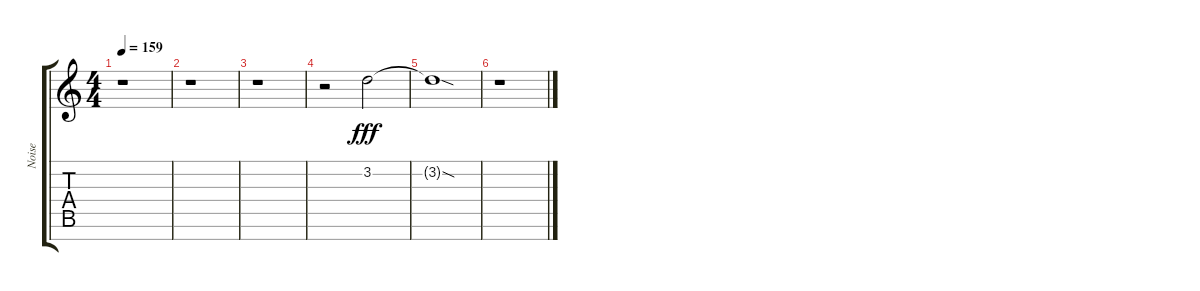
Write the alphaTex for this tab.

\track ("Noise" "Noise") {instrument seashore}
\staff {score tabs}
\tuning (E5 B4 G4 D4 A3 E3 B2) {hide}
\ts (4 4)
\tempo 159
\clef g2
\ks c
r.1{dy fff} |
r.1 |
r.1 |
r.2 3.2.2 |
3.2{sod t}.1 |
r.1
